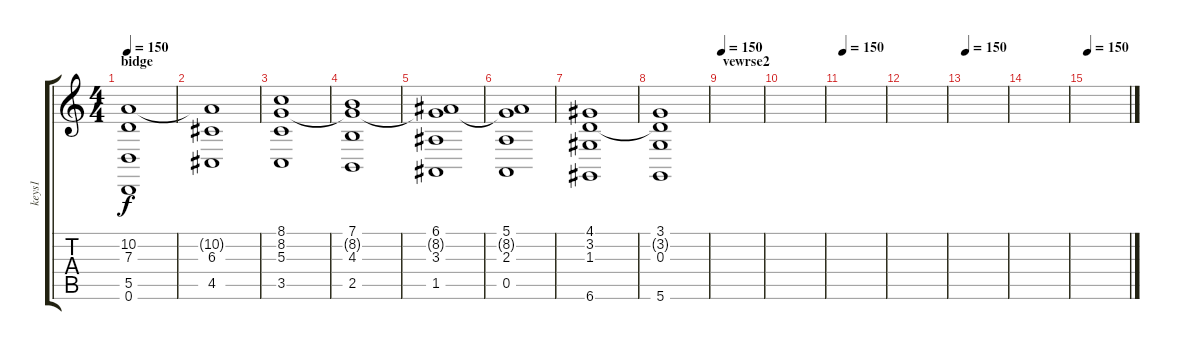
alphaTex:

\track ("keys1" "keys1") {instrument synthstrings1}
\staff {score tabs}
\tuning (E4 B3 G3 D3 A2 D2) {hide}
\ts (4 4)
\section ("" "bidge")
\tempo 150
\clef g2
\ks c
(10.2 7.3 5.5 0.6).1{dy f} |
(10.2{t} 6.3 4.5).1 |
(8.1 8.2 5.3 3.5).1 |
(7.1 8.2{t} 4.3 2.5).1 |
(6.1 8.2{t} 3.3 1.5).1 |
(5.1 8.2{t} 2.3 0.5).1 |
(4.1 3.2 1.3 6.6).1 |
(3.1 3.2{t} 0.3 5.6).1 |
\section ("" "vewrse2")
\tempo 150
|
|
\tempo 150
|
|
\tempo 150
|
|
\tempo 150
